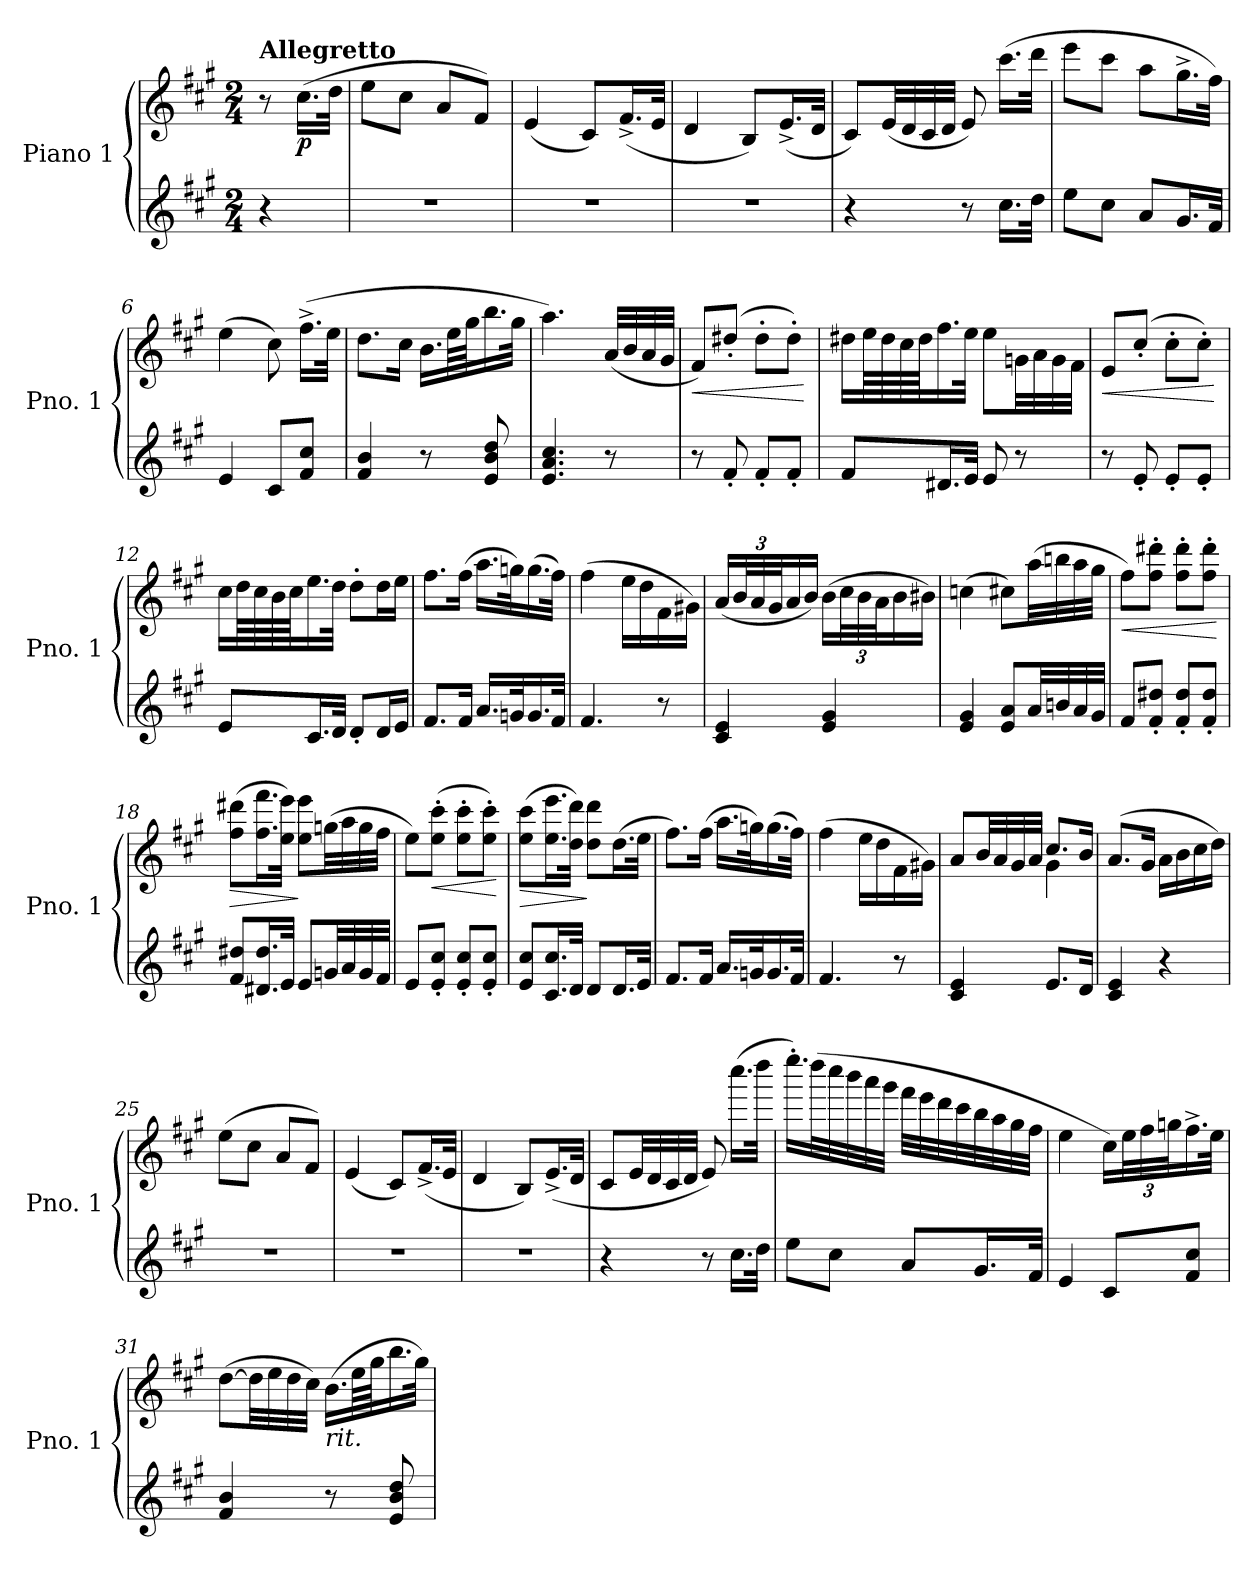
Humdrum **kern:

**kern	**kern	**dynam
*part1	*part1	*part1
*staff2	*staff1	*staff1/2
*I"Piano 1	*	*
*I'Pno. 1	*	*
*clefG2	*clefG2	*
*k[f#c#g#]	*k[f#c#g#]	*
*M2/4	*M2/4	*
=	=	=
!	!LO:TX:a:B:t=Allegretto	!
4r	8r	.
!	!	!LO:DY:b
.	(>16.cc#\LL	p
.	32dd\JJk	.
=1	=1	=1
2r	8ee\L	.
.	8cc#\J	.
.	8a/L	.
.	8f#/J)	.
=2	=2	=2
2r	(<4e/	.
.	8c#/L)	.
.	(<16.f#^/L	.
.	32e/JJk	.
=3	=3	=3
2r	4d/	.
.	8B/L)	.
.	(<16.e^/L	.
.	32d/JJk	.
=4	=4	=4
4r	8c#/L)	.
.	(<32e/LL	.
.	32d/	.
.	32c#/	.
.	32d/JJJ	.
8r	8e/)	.
16.cc#\LL	(>16.ccc#\LL	.
32dd\JJk	32ddd\JJk	.
=5	=5	=5
8ee\L	8eee\L	.
8cc#\J	8ccc#\J	.
8a/L	8aa\L	.
16.g#/L	16.gg#^\L	.
32f#/JJk	32ff#\JJk)	.
=6	=6	=6
4e/	(>4ee\	.
8c#/L	8cc#\)	.
8f#/ 8cc#/J	(>16.ff#^\LL	.
.	32ee\JJk	.
!!LO:LB:g=z
=7	=7	=7
4f#/ 4b/	8.dd\L	.
.	16cc#\Jk	.
8r	16.b\LL	.
.	64ee\LL	.
.	64gg#\JJ	.
8e/ 8b/ 8dd/	16.bb\	.
.	32gg#\JJk	.
=8	=8	=8
4.e/ 4.a/ 4.cc#/	4.aa\)	.
8r	(<32a/LLL	.
.	32b/	.
.	32a/	.
.	32g#/JJJ	.
=9	=9	=9
!	!	!LO:HP:b
8r	8f#/L)	<
8f#'/	(>8dd#X'/J	.
8f#'/L	8dd#'\L	.
8f#'/J	8dd#'\J)	.
.	.	[
=10	=10	=10
8f#/L	16dd#X\LL	.
.	64ee\LL	.
.	64dd#\	.
.	64cc#\	.
.	64dd#\JJ	.
16.d#X/L	16.ff#\	.
32e/JJk	32ee\JJk	.
8e/	8ee\L	.
8r	32gn\LL	.
.	32a\	.
.	32g\	.
.	32f#\JJJ	.
=11	=11	=11
!	!	!LO:HP:b
8r	8e/L	<
8e'/	(>8cc#'/J	.
8e'/L	8cc#'\L	.
8e'/J	8cc#'\J)	.
.	.	[
!!LO:LB:g=z
=12	=12	=12
8e/L	16cc#\LL	.
.	64dd\LL	.
.	64cc#\	.
.	64b\	.
.	64cc#\JJ	.
16.c#/L	16.ee\	.
32d/JJk	32dd\JJk	.
8d'/L	8dd'\L	.
16d/L	16dd\L	.
16e/JJ	16ee\JJ	.
=13	=13	=13
8.f#/L	8.ff#\L	.
16f#/Jk	(>16ff#\Jk	.
16.a/LL	16.aa\LL	.
32gn/K	32ggn\K)	.
16.g/	(>16.gg\	.
32f#/JJk	32ff#\JJk)	.
=14	=14	=14
4.f#/	(>4ff#\	.
.	16ee\LL	.
.	16dd\	.
8r	16f#\	.
.	16g#X\JJ)	.
=15	=15	=15
4c#/ 4e/	(<16a/LL	.
*	*Xbrackettup	*
.	48b/L	.
.	48a/	.
.	48g#/J	.
.	16a/	.
.	16b/JJ)	.
4e/ 4g#/	(>16b\LL	.
.	48cc#\L	.
.	48b\	.
.	48a\J	.
.	16b\	.
.	16b#X\JJ)	.
!!LO:LB:g=z
=16	=16	=16
4e/ 4g#/	(>4ccn\	.
8e/ 8a/L	8cc#X\L)	.
32a/LL	(>32aa\LL	.
32bn/	32bbn\	.
32a/	32aa\	.
32g#/JJJ	32gg#\JJJ	.
=17	=17	=17
!	!	!LO:HP:b
8f#/L	8ff#\L)	<
8f#/' 8dd#X/'J	8ff#\' 8ddd#X\'J	.
8f#/' 8dd#/'L	8ff#\' 8ddd#\'L	.
8f#/' 8dd#/'J	8ff#\' 8ddd#\'J	.
.	.	[
=18	=18	=18
!	!	!LO:HP:b
8f#/ 8dd#X/L	(>8ff#\ 8ddd#X\L	>
16.d#X/ 16.dd#/L	16.ff#\ 16.fff#\L	.
32e/JJk	32ee\ 32eee\JJk)	.
8e/L	8ee\ 8eee\L	]
32gn/LL	(>32ggn\LL	.
32a/	32aa\	.
32g/	32gg\	.
32f#/JJJ	32ff#\JJJ	.
=19	=19	=19
8e/L	8ee\L)	.
!	!	!LO:HP:b
8e/' 8cc#/'J	(>8ee\' 8ccc#\'J	<
8e/' 8cc#/'L	8ee\' 8ccc#\'L	.
8e/' 8cc#/'J	8ee\' 8ccc#\'J)	.
.	.	[
=20	=20	=20
!	!	!LO:HP:b
8e/ 8cc#/L	(>8ee\ 8ccc#\L	>
16.c#/ 16.cc#/L	16.ee\ 16.eee\L	.
32d/JJk	32dd\ 32ddd\JJk)	.
8d/L	8dd\ 8ddd\L	]
16.d/L	(>16.dd\L	.
32e/JJk	32ee\JJk	.
!!LO:LB:g=z
=21	=21	=21
8.f#/L	8.ff#\L)	.
16f#/Jk	(>16ff#\Jk	.
16.a/LL	16.aa\LL	.
32gn/K	32ggn\K)	.
16.g/	(>16.gg\	.
32f#/JJk	32ff#\JJk)	.
=22	=22	=22
4.f#/	(>4ff#\	.
.	16ee\LL	.
.	16dd\	.
8r	16f#\	.
.	16g#X\JJ)	.
=23	=23	=23
*	*^	*
4c#/ 4e/	8a/L	4ryy	.
.	32b/LL	.	.
.	32a/	.	.
.	32g#/	.	.
.	32a/JJJ	.	.
8.e/L	8.cc#/L	4g#\	.
16d/Jk	16b/Jk	.	.
*	*v	*v	*
=24	=24	=24
4c#/ 4e/	(>8.a/L	.
.	16g#/Jk	.
4r	16a\LL	.
.	16b\	.
.	16cc#\	.
.	16dd\JJ)	.
=25	=25	=25
2r	(>8ee\L	.
.	8cc#\J	.
.	8a/L	.
.	8f#/J)	.
=26	=26	=26
2r	(<4e/	.
.	8c#/L)	.
.	(<16.f#^/L	.
.	32e/JJk	.
=27	=27	=27
2r	4d/	.
.	8B/L)	.
.	(<16.e^/L	.
.	32d/JJk	.
!!LO:LB:g=z
=28	=28	=28
4r	8c#/L	.
.	32e/LL	.
.	32d/	.
.	32c#/	.
.	32d/JJJ	.
8r	8e/)	.
16.cc#\LL	(>16.cccc#\LL	.
32dd\JJk	32dddd\JJk	.
=29	=29	=29
8ee\L	16.eeee'\LL)	.
.	(>32dddd\L	.
8cc#\J	32cccc#\	.
.	32bbb\	.
.	32aaa\	.
.	32ggg#\JJJ	.
8a/L	32fff#\LLL	.
.	32eee\	.
.	32ddd\	.
.	32ccc#\	.
16.g#/L	32bb\	.
.	32aa\	.
.	32gg#\	.
32f#/JJk	32ff#\JJJ	.
=30	=30	=30
4e/	4ee\	.
8c#/L	16cc#\LL)	.
.	48ee\L	.
.	48ff#\	.
.	48ggn\J	.
8f#/ 8cc#/J	16.ff#^\	.
.	32ee\JJk	.
!!LO:PB:g=z
=31	=31	=31
4f#/ 4b/	(>[8dd\L	.
.	32dd\LL]	.
.	32ee\	.
.	32dd\	.
.	32cc#\JJJ)	.
!	!LO:TX:b:i:t=rit.	!
8r	(>16.b\LL	.
.	64ee\LL	.
.	64gg#\JJ	.
8e/ 8b/ 8dd/	16.bb\	.
.	32gg#\JJk)	.
=	=	=
*-	*-	*-
